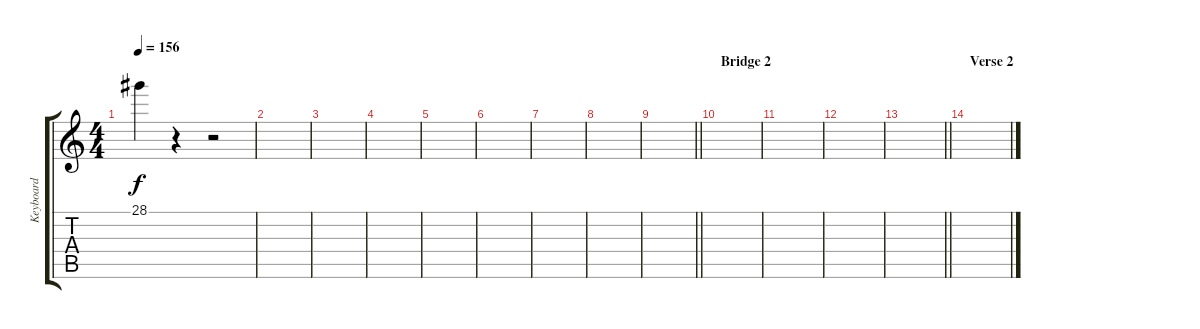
\track ("Keyboard" "Keyboard") {instrument pad1newage}
\staff {score tabs}
\tuning (E4 B3 G3 D3 A2 E2) {hide}
\ts (4 4)
\tempo 156
\clef g2
\ks c
28.1.4{dy f} r.4 r.2 |
|
|
|
|
|
|
|
\barLineRight lightlight
|
\section ("" "Bridge 2")
|
|
|
\barLineRight lightlight
|
\section ("" "Verse 2")
